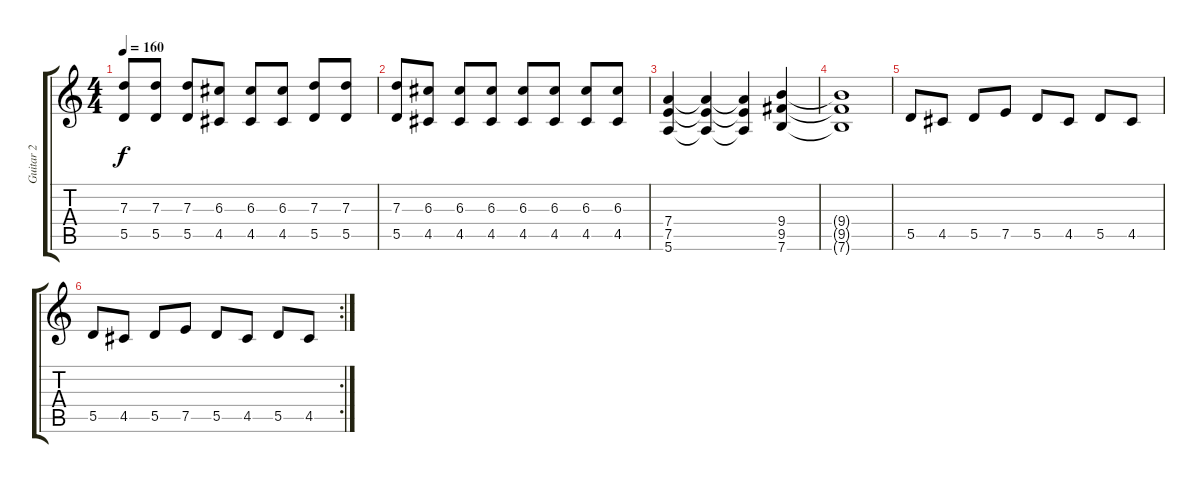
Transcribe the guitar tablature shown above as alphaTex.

\track ("Guitar 2" "Guitar 2") {instrument overdrivenguitar}
\staff {score tabs}
\tuning (E4 B3 G3 D3 A2 E2) {hide}
\ts (4 4)
\tempo 160
\clef g2
\ks c
(7.3 5.5).8{dy f} (7.3 5.5).8 (7.3 5.5).8 (6.3 4.5).8 (6.3 4.5).8 (6.3 4.5).8 (7.3 5.5).8 (7.3 5.5).8 |
(7.3 5.5).8 (6.3 4.5).8 (6.3 4.5).8 (6.3 4.5).8 (6.3 4.5).8 (6.3 4.5).8 (6.3 4.5).8 (6.3 4.5).8 |
(7.4 7.5 5.6).4 (7.4{t} 7.5{t} 5.6{t}).4 (7.4{t} 7.5{t} 5.6{t}).4 (9.4 9.5 7.6).4 |
(9.4{t} 9.5{t} 7.6{t}).1 |
5.5.8 4.5.8 5.5.8 7.5.8 5.5.8 4.5.8 5.5.8 4.5.8 |
\rc 2
5.5.8 4.5.8 5.5.8 7.5.8 5.5.8 4.5.8 5.5.8 4.5.8
